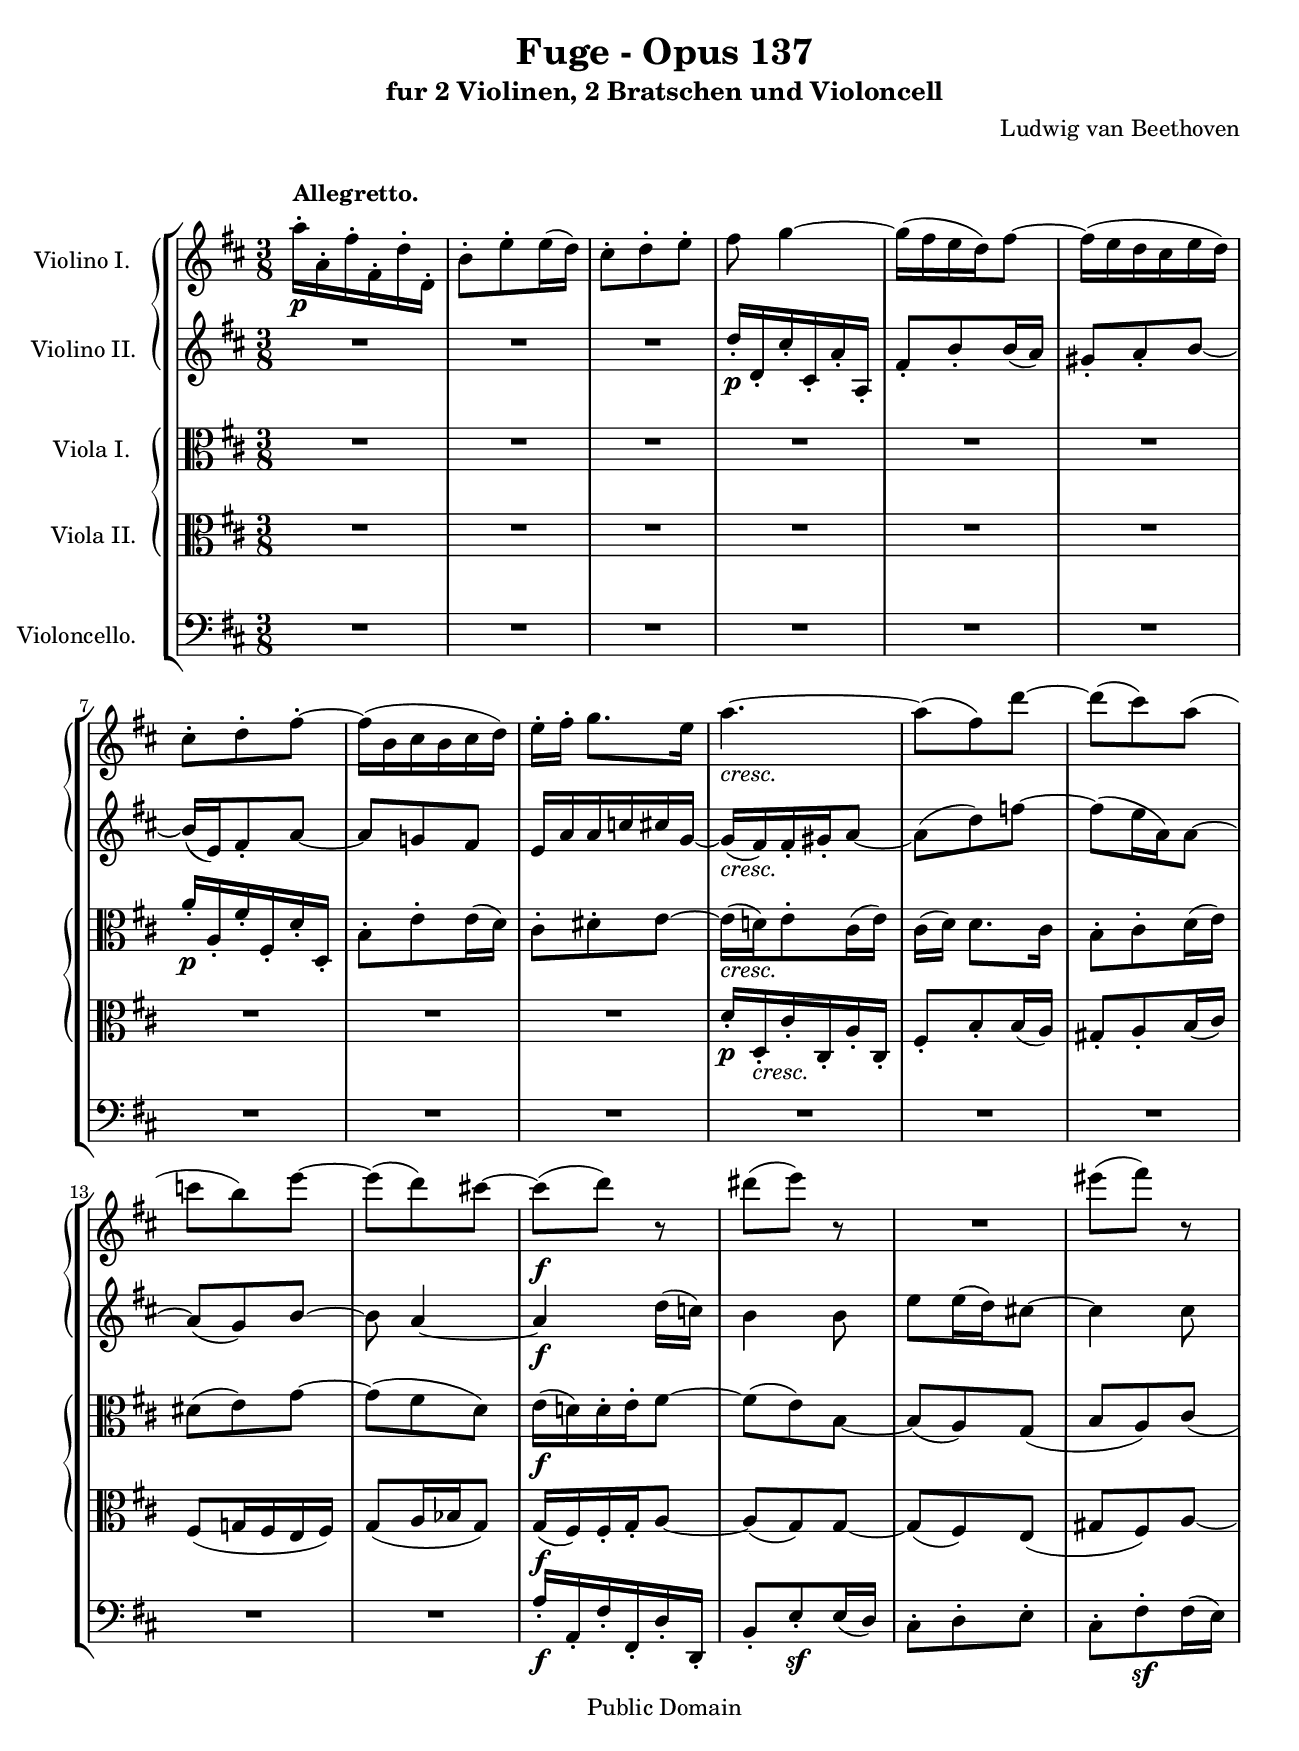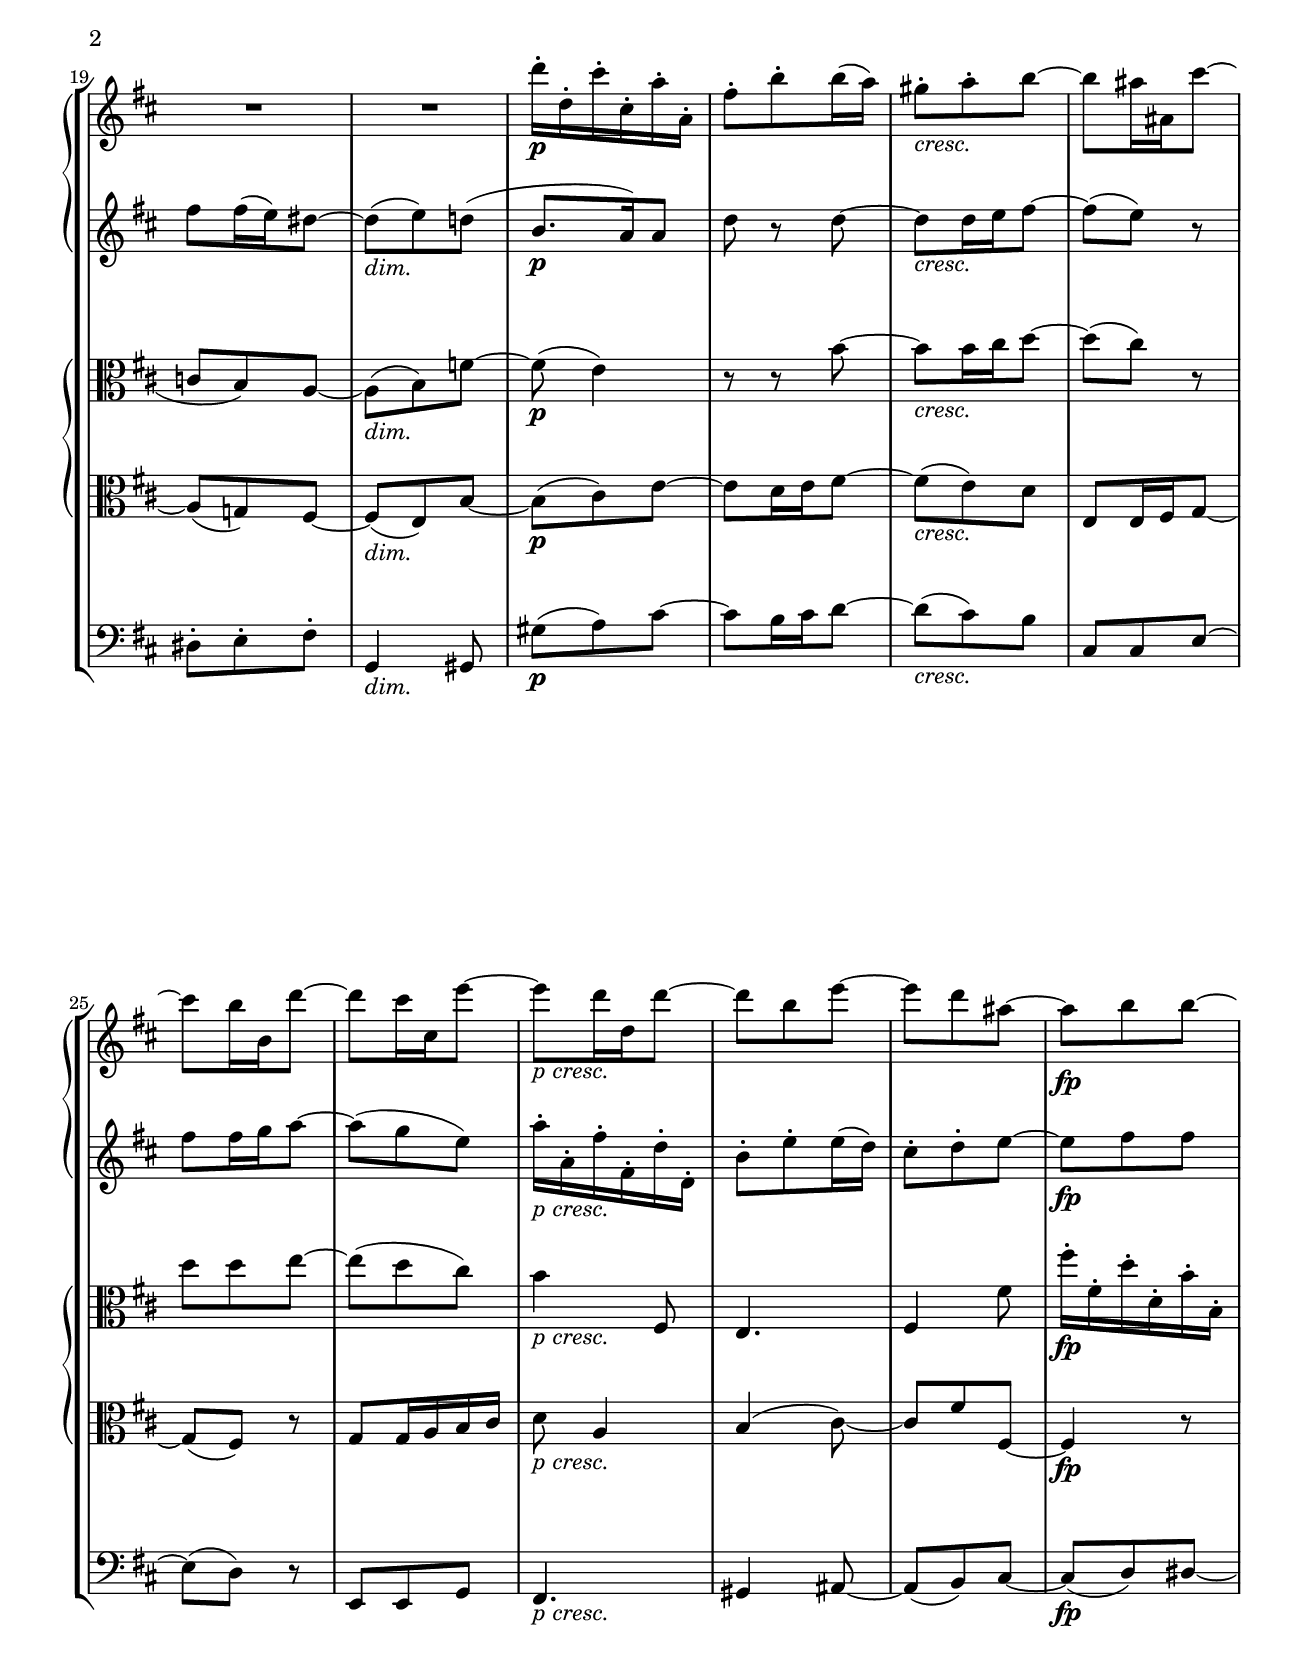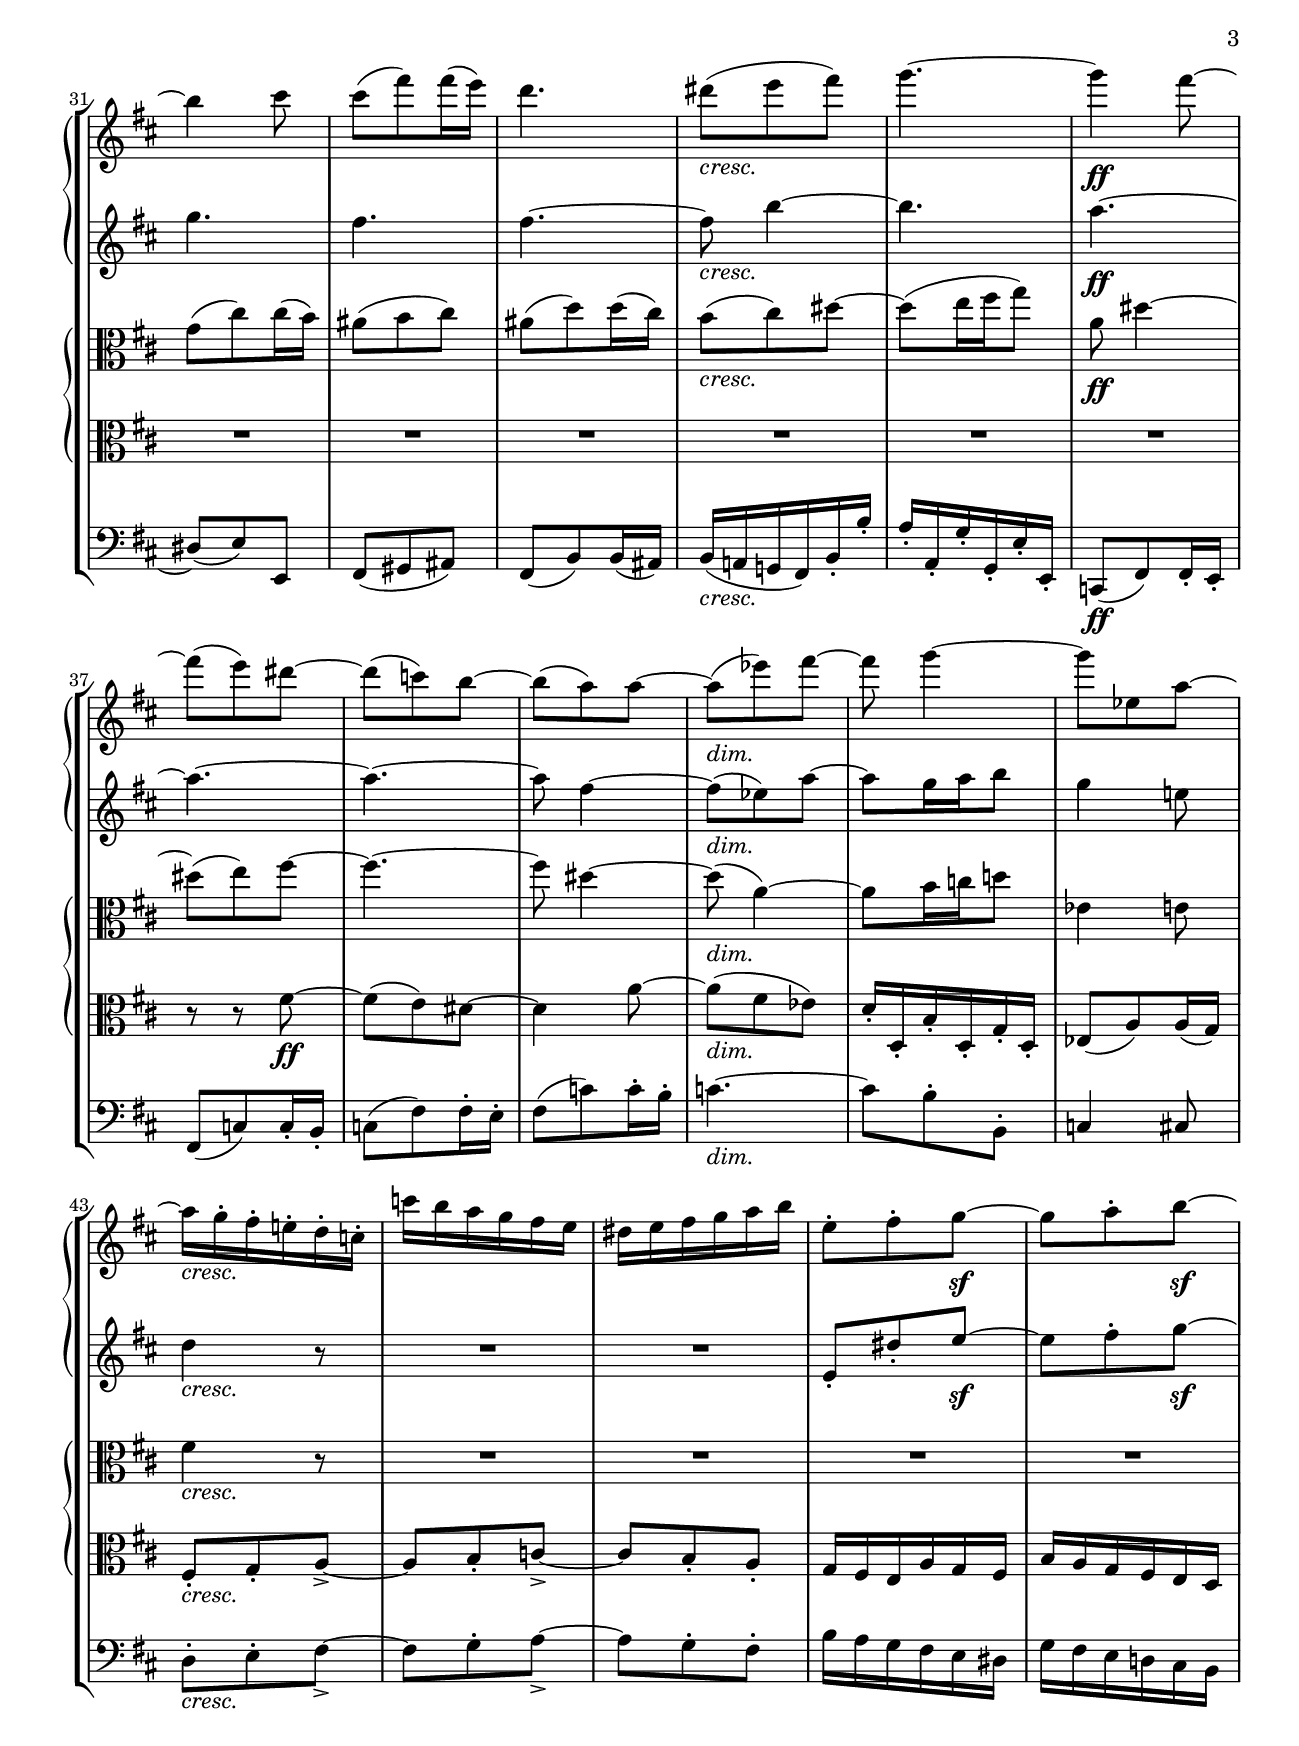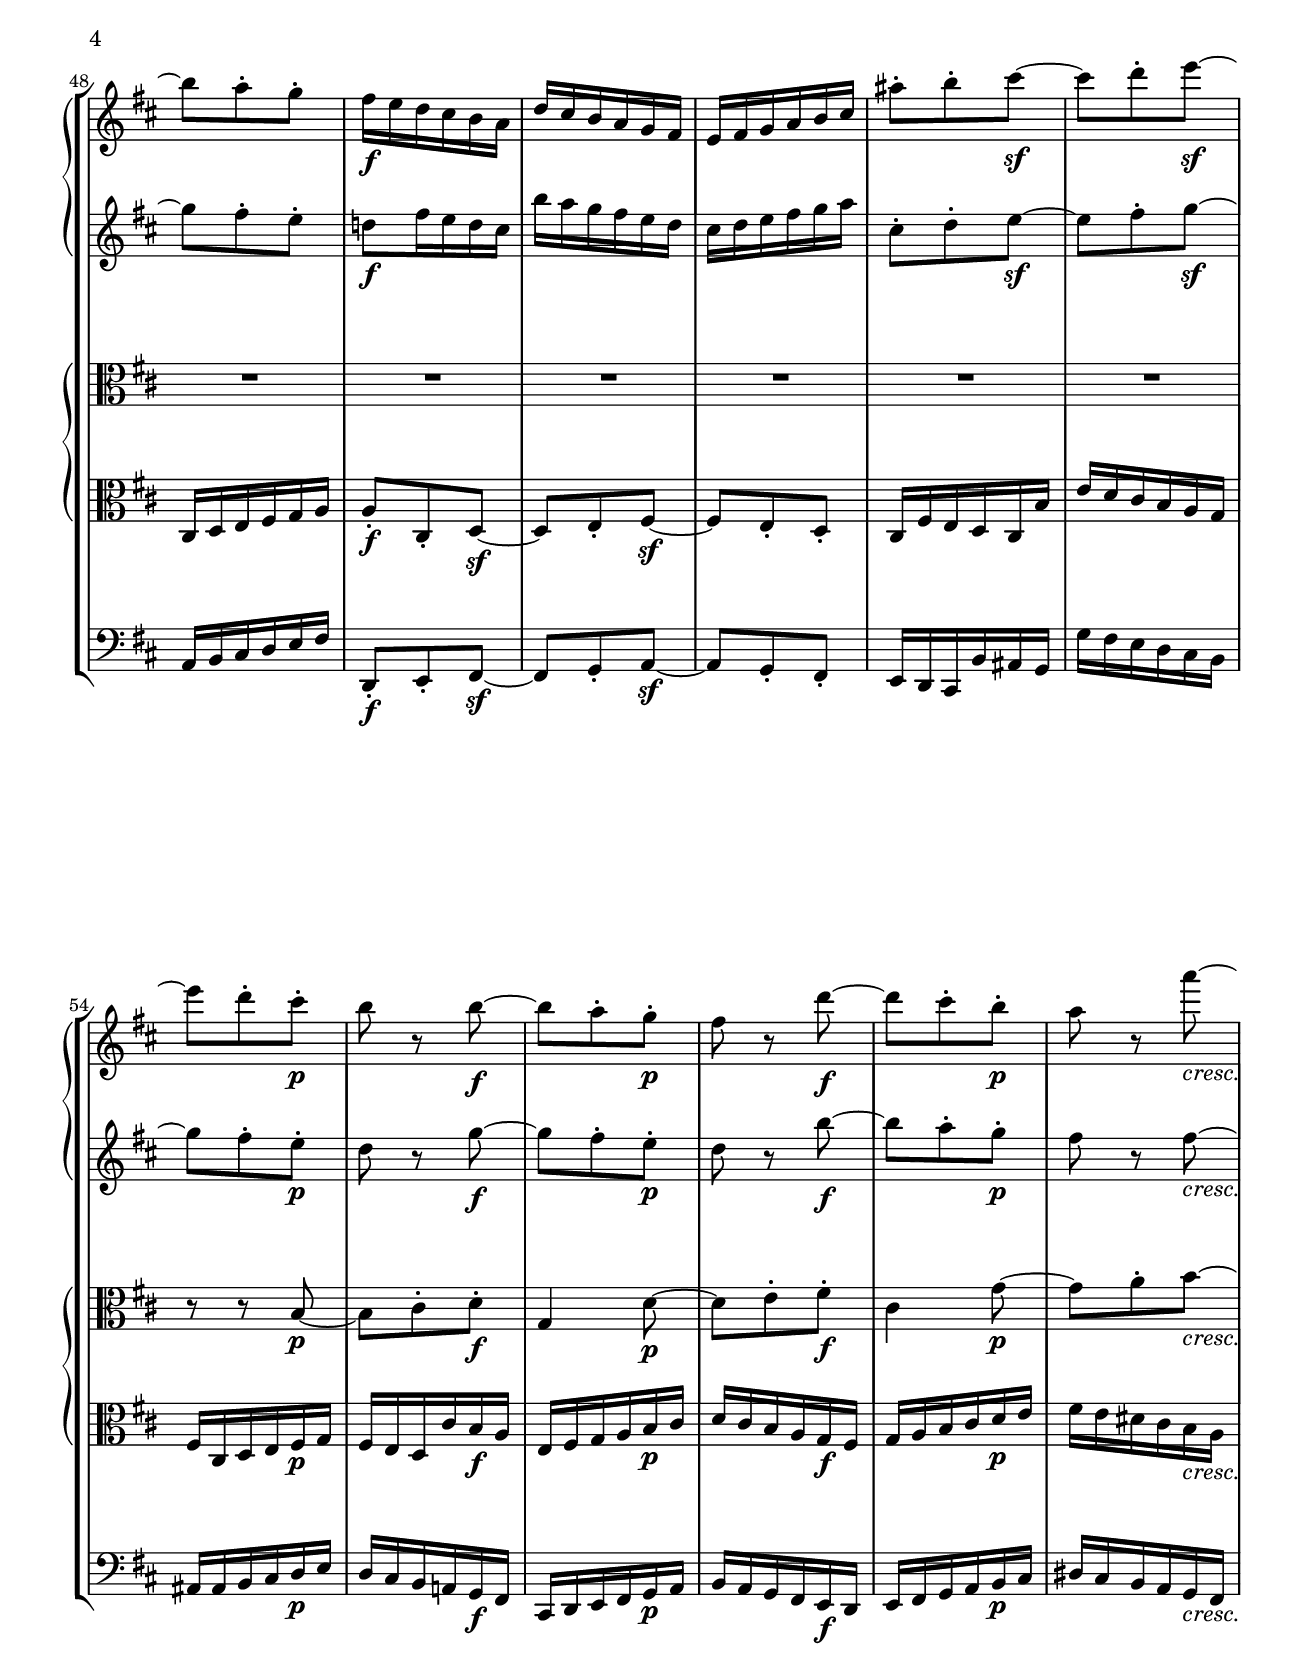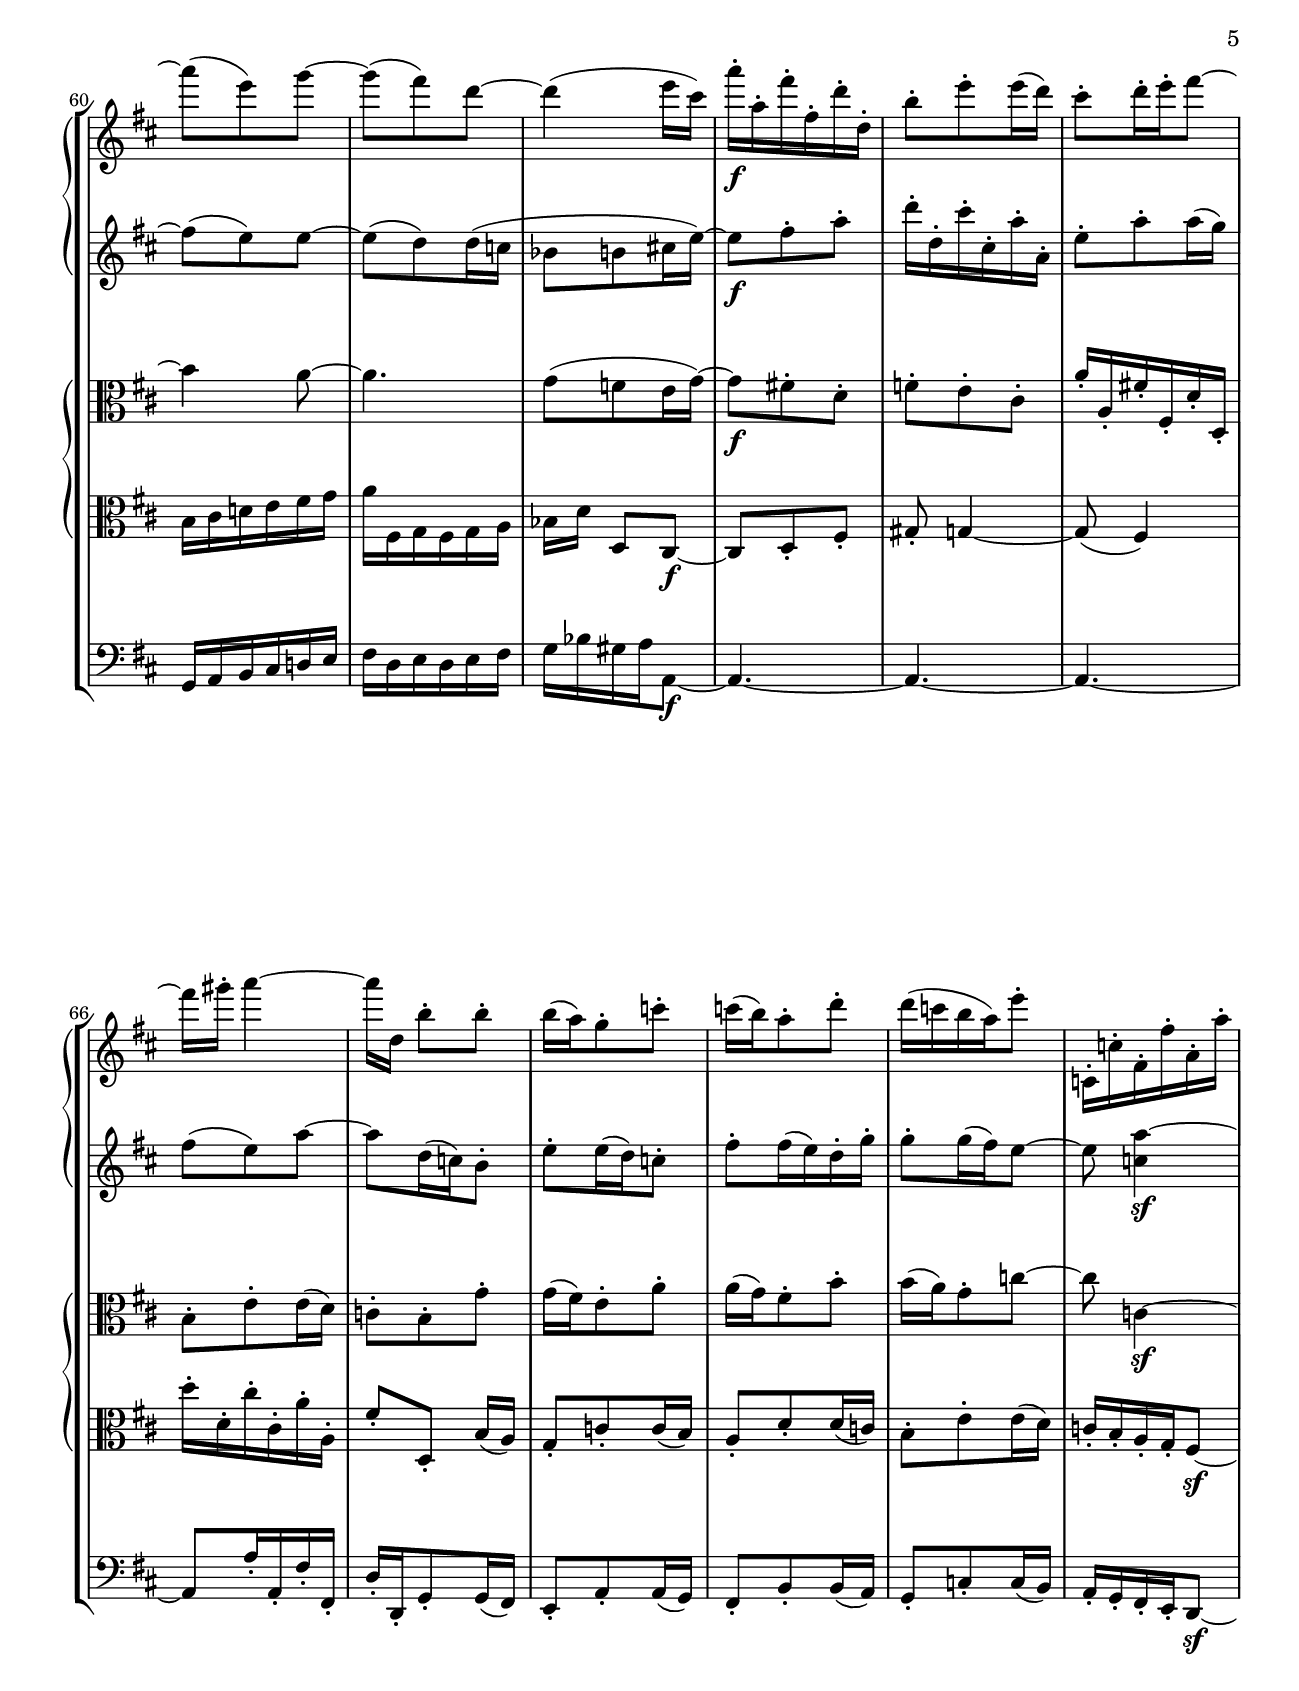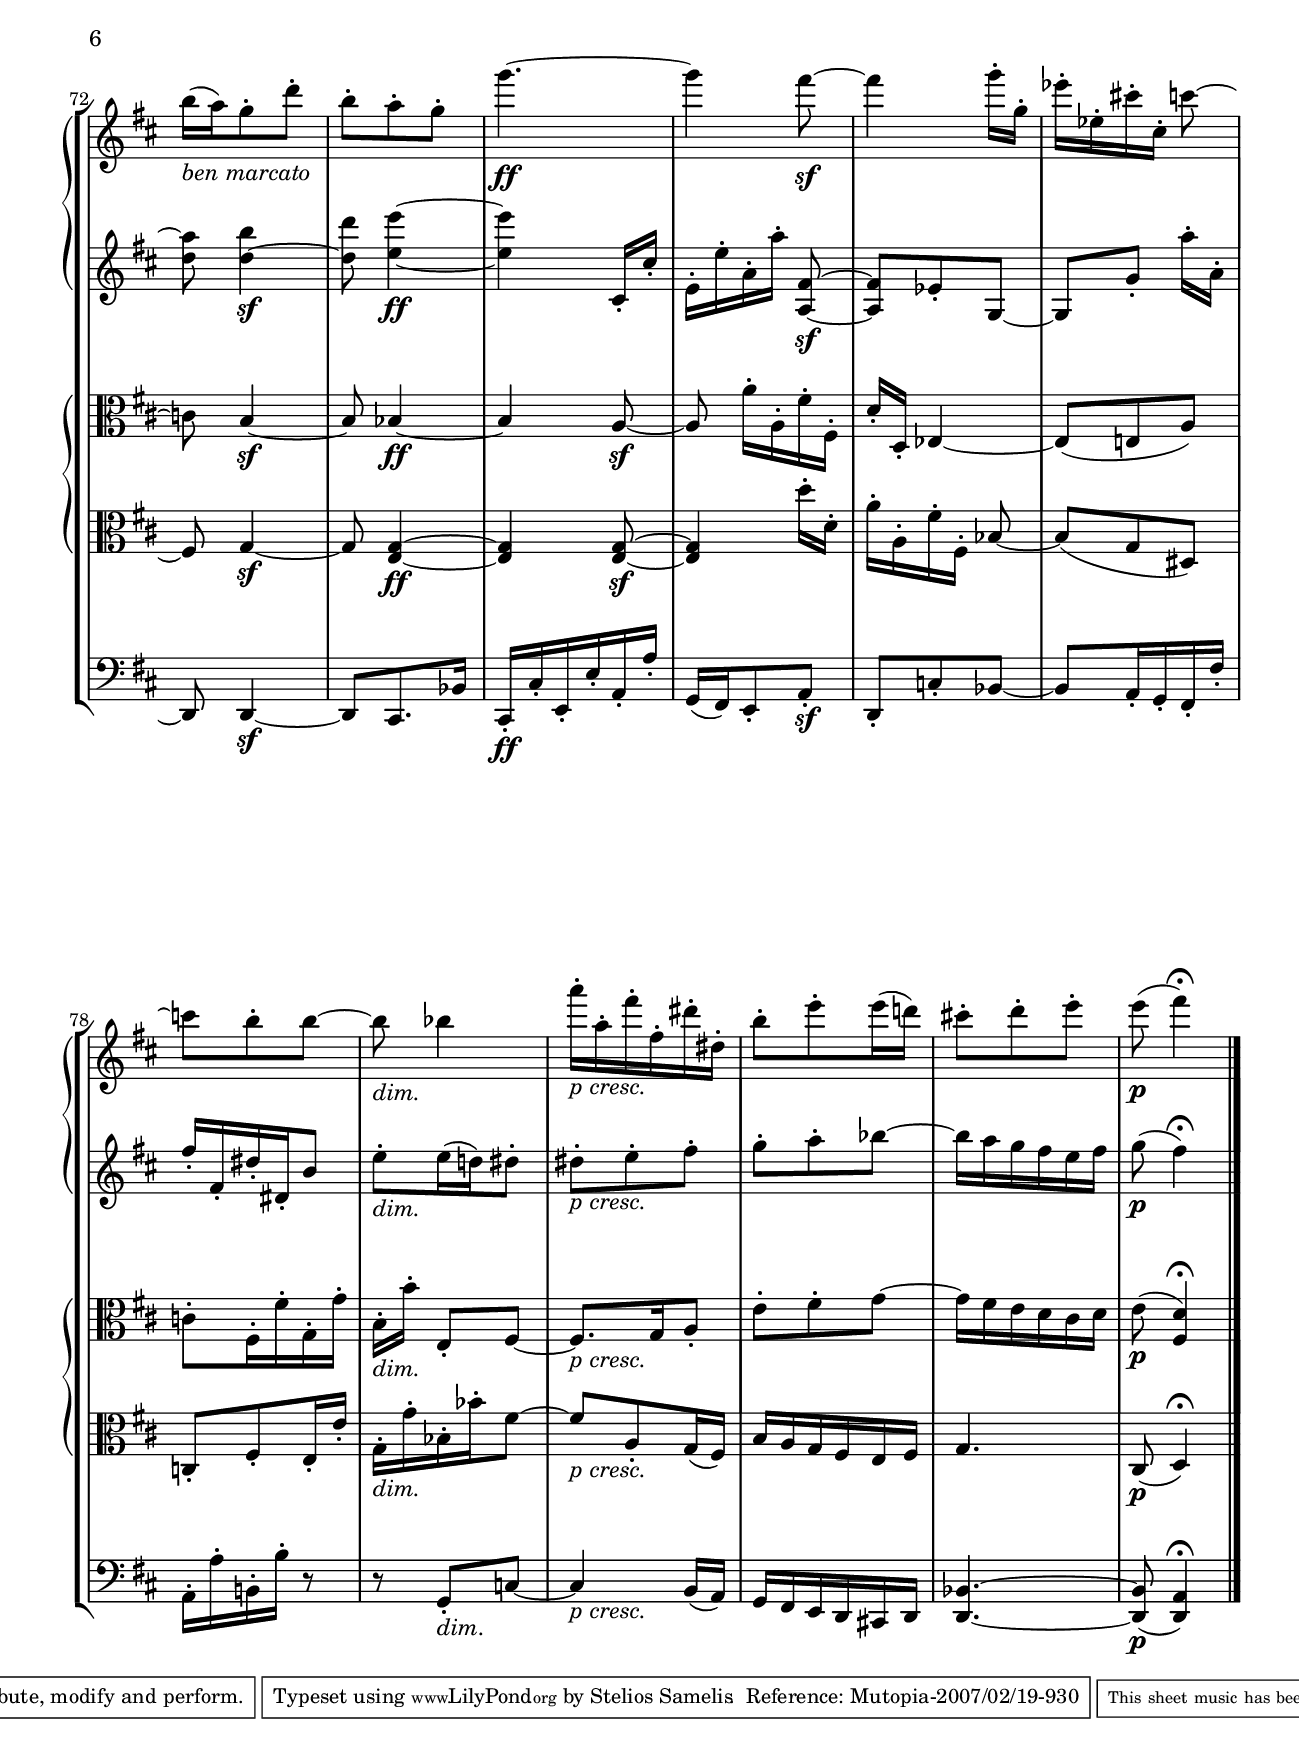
\version "2.10.3"

\version "2.10.3"

 violinoone = {
 \set Staff.instrumentName =  "Violino I.   "
 \set Staff.midiInstrument = "violin"
 \clef treble
 \key d \major
 \time 3/8
 \override Score.MetronomeMark #'transparent = ##t
 \tempo 4 = 76
 \once \override TextScript #'padding = #1.5
 a''16\p\staccato^\markup { \bold "Allegretto." } a'\staccato fis''\staccato fis'\staccato d''\staccato d'\staccato
 b'8\staccato e''\staccato e''16( d'') cis''8\staccato d''\staccato e''\staccato
 fis''8 g''4~ g''16( fis'' e'' d'') fis''8~ fis''16( e'' d'' cis'' e'' d'')
 cis''8\staccato d''\staccato fis''\staccato~ fis''16( b' cis'' b' cis'' d'')
 e''16\staccato[ fis''\staccato] g''8. e''16 a''4._\markup { \italic "cresc." }~ a''8( fis'') d'''~ d'''( cis''') a''(
 c''' b'') e'''~ e'''( d''') cis'''!~ cis'''\f( d''') r8

 dis'''8( e''') r8 R4. eis'''8( fis''') r8 R4. R4.
 d'''16\p\staccato d''\staccato cis'''\staccato cis''\staccato a''\staccato a'\staccato
 fis''8\staccato b''\staccato b''16( a'')
 gis''8\staccato_\markup { \italic "cresc." } a''\staccato b''~ b'' ais''16 ais' cis'''8~
 cis'''8 b''16 b' d'''8~ d'''8 cis'''16 cis'' e'''8~ e'''8_\markup { \italic "p cresc." } d'''16 d'' d'''8~
 d'''8 b'' e'''~ e''' d''' ais''~ ais''8\fp b'' b''~ b''4 cis'''8 cis'''8( fis''') fis'''16( e''')
 d'''4. dis'''8_\markup { \italic "cresc." }( e''' fis''') g'''4.~ g'''4\ff fis'''8~ fis'''8( e''') dis'''~
 dis'''( c''') b''~ b''( a'') a''~ a''8_\markup { \italic "dim." }( ees''') fis'''~

 fis'''8 g'''4~ g'''8 ees'' a''8~ a''16_\markup { \italic "cresc." } g''\staccato fis''\staccato
 e''!\staccato d''\staccato c''\staccato c'''16 b'' a'' g'' fis'' e'' dis'' e'' fis'' g'' a'' b''
 e''8\staccato fis''\staccato g''\sf~ g'' a''\staccato b''\sf~ b'' a''\staccato g''\staccato
 fis''16\f e'' d'' cis'' b' a' d'' cis'' b' a' g' fis' e' fis' g' a' b' cis''
 ais''8\staccato b''\staccato cis'''\sf~ cis''' d'''\staccato e'''\sf~ e''' d'''\staccato cis'''\p\staccato
 b''8 r b''\f~ b'' a''\staccato g''\p\staccato fis''8 r d'''\f~ d''' cis'''\staccato b''\p\staccato
 a''8 r a'''8_\markup { \italic "cresc." }~ a'''( e''') g'''~ g'''( fis''') d'''~

 d'''4( e'''16 cis''') a'''16\f\staccato a''\staccato fis'''\staccato fis''\staccato d'''\staccato d''\staccato
 b''8\staccato e'''\staccato e'''16( d''') cis'''8\staccato d'''16\staccato e'''\staccato fis'''8~
 fis'''16 gis'''\staccato a'''4~ a'''16[ d''] b''8\staccato b''\staccato b''16( a'') g''8\staccato c'''\staccato
 c'''16( b'') a''8\staccato d'''\staccato d'''16( c''' b'' a'') e'''8\staccato
 c'16\staccato c''\staccato fis'\staccato fis''\staccato a'\staccato a''\staccato
 b''16_\markup { \italic "ben marcato" }( a'') g''8\staccato d'''\staccato
 b''8\staccato a''\staccato g''\staccato g'''4.\ff~ g'''4 fis'''8\sf~ fis'''4 g'''16\staccato g''\staccato
 ees'''16\staccato[ ees''\staccato cis'''!\staccato cis''\staccato] c'''8~ c''' b''\staccato b''~
 b''8_\markup { \italic "dim." } bes''4
 a'''16\staccato_\markup { \italic "p cresc." } a''\staccato
 fis'''\staccato fis''\staccato dis'''\staccato dis''\staccato
 b''8\staccato e'''\staccato e'''16( d'''!) cis'''!8\staccato d'''\staccato e'''\staccato
 e'''8\p( fis'''4^\fermata) \bar "|."
}

\version "2.10.3"

 violinotwo = {
 \set Staff.instrumentName ="Violino II.  "
 \set Staff.midiInstrument = "violin"
 \clef treble
 \key d \major
 \time 3/8
 R4. R4. R4. d''16\p\staccato d'\staccato cis''\staccato cis'\staccato a'\staccato a\staccato
 fis'8\staccato b'\staccato b'16( a') gis'8\staccato a'\staccato b'~ b'16( e') fis'8\staccato a'~
 a'8 g'! fis' e'16 a' a' c'' cis'' g'~ g'_\markup { \italic "cresc." }( fis') fis'16\staccato gis'\staccato a'8~
 a'( d'') f''8~ f''8( e''16 a') a'8~ a'( g') b'~ b'8 a'4~ a'4\f d''16( c'')

 b'4 b'8 e''8 e''16( d'') cis''!8~ cis''4 cis''8 fis''8 fis''16( e'') dis''8~
 dis''8_\markup { \italic "dim." }( e'') d''( b'8.\p a'16) a'8 d''8 r d''8~
 d''_\markup { \italic "cresc." } d''16 e'' fis''8~ fis''8( e'') r8
 fis''8 fis''16 g'' a''8~ a''( g'' e'') a''16\staccato_\markup { \italic "p cresc." }
 a'\staccato fis''\staccato fis'\staccato d''\staccato d'\staccato b'8\staccato e''\staccato e''16( d'')
 cis''8\staccato d''\staccato e''~ e''\fp fis'' fis'' g''4. fis''4.
 fis''4.~ fis''8_\markup { \italic "cresc." } b''4~ b''4. a''4.\ff~ a''4.~ a''4.~ a''8 fis''4~
 fis''8_\markup { \italic "dim." }( ees'') a''~

 a''8 g''16 a'' b''8 g''4 e''!8 d''4_\markup { \italic "cresc." } r8 R4. R4.
 e'8\staccato dis''\staccato e''\sf~ e'' fis''\staccato g''\sf~ g'' fis''\staccato e''\staccato
 d''!8\f fis''16 e'' d'' cis'' b'' a'' g'' fis'' e'' d'' cis'' d'' e'' fis'' g'' a''
 cis''8\staccato d''\staccato e''\sf~ e'' fis''\staccato g''\sf~ g'' fis''\staccato e''\p\staccato
 d''8 r g''\f~ g'' fis''\staccato e''\p\staccato d''8 r b''\f~ b'' a''\staccato g''\p\staccato
 fis''8 r fis''_\markup { \italic "cresc." }~ fis''8( e'') e''~ e''8( d'') d''16( c''

 bes'8 b' cis''!16 e'')~ e''8\f fis''\staccato a''\staccato
 d'''16\staccato d''\staccato cis'''\staccato cis''\staccato a''\staccato a'\staccato
 e''8\staccato a''\staccato a''16( g'') fis''8( e'') a''~ a'' d''16( c'') b'8\staccato
 e''8\staccato e''16( d'') c''8\staccato fis''8\staccato fis''16( e'') d''\staccato g''\staccato
 g''8\staccato g''16( fis'') e''8~ e''8 <c'' a''>4\sf~ <d'' a''>8 <d'' b''>4\sf~ <d'' d'''>8
 <e'' e'''>4\ff~ <e'' e'''>4 cis'16\staccato cis''\staccato
 e'16\staccato[ e''\staccato a'\staccato a''\staccato] <a fis'>8\sf~ <a fis'>8 ees'\staccato g~
 g8[ g'\staccato] a''16\staccato a'\staccato
 fis''\staccato[ fis'\staccato dis''\staccato dis'\staccato b'8]
 e''8\staccato_\markup { \italic "dim." } e''16( d''!) dis''8\staccato
 dis''8\staccato_\markup { \italic "p cresc." } e''\staccato fis''\staccato g''\staccato a''\staccato bes''~
 bes''16 a'' g'' fis'' e'' fis'' g''8\p( fis''4^\fermata) \bar "|."
 }

\version "2.10.3"

 violaone = {
 \set Staff.instrumentName ="Viola I.   "
 \set Staff.midiInstrument = "viola"
 \clef alto
 \key d \major
 \time 3/8
 R4. R4. R4. R4. R4. R4. a'16\p\staccato a\staccato fis'\staccato fis\staccato d'\staccato d\staccato
 b8\staccato e'\staccato e'16( d') cis'8\staccato dis'\staccato e'~
 e'16_\markup { \italic "cresc." }( d'!) e'8\staccato cis'16( e')
 cis'([ d']) d'8. cis'16 b8\staccato cis'\staccato d'16( e') dis'8( e') g'~ g'( fis' d')
 e'16\f( d'!) d'\staccato e'\staccato fis'8~

 fis'8( e') b8~ b8( a) g( b a) cis'( c' b) a~ a_\markup { \italic "dim." }( b) f'~ f'\p( e'4)
 r8 r b'8~ b'8_\markup { \italic "cresc." } b'16 cis'' d''8~ d''8( cis'') r8
 d''8 d'' e''~ e''( d'' cis'') b'4_\markup { \italic "p cresc." } fis8 e4. fis4 fis'8
 fis''16\fp\staccato fis'\staccato d''\staccato d'\staccato b'\staccato b\staccato g'8( cis'') cis''16( b')
 ais'8( b' cis'') ais'8( d'') d''16( cis'') b'8_\markup { \italic "cresc." }( cis'') dis''~ dis''8( e''16 fis'' g''8)
 a'8\ff dis''4~ dis''8( e'') fis''~ fis''4.~ fis''8 dis''4~ dis''8_\markup { \italic "dim." }( a'4)~

 a'8 b'16 c'' d''!8 ees'4 e'8 fis'4_\markup { \italic "cresc." } r8 R4. R4. R4. R4.
 R4. R4. R4. R4. R4. R4. r8 r b8\p~ b cis'\staccato d'\f\staccato g4 d'8\p~ d' e'\staccato fis'\f\staccato
 cis'4 g'8\p~ g' a'\staccato b'_\markup { \italic "cresc." }~ b'4 a'8~ a'4.

 g'8( f' e'16 g')~ g'8\f fis'!\staccato d'\staccato f'8\staccato e'\staccato cis'\staccato
 a'16\staccato a\staccato fis'!\staccato fis\staccato d'\staccato d\staccato
 b8\staccato e'\staccato e'16( d') c'8\staccato b\staccato g'\staccato g'16( fis') e'8\staccato a'\staccato
 a'16( g') fis'8\staccato b'\staccato b'16( a') g'8\staccato c''8~ c''8 c'4\sf~ c'8 b4\sf~ b8 bes4\ff~
 bes4 a8\sf~ a8 a'16\staccato[ a\staccato fis'\staccato fis\staccato] d'\staccato d\staccato ees4~
 ees8( e a) c'8\staccato[ fis16\staccato fis'\staccato g\staccato g'\staccato]
 b16\staccato_\markup { \italic "dim." }[ b'\staccato] e8\staccato fis~
 fis8._\markup { \italic "p cresc." } g16 a8\staccato e'8\staccato fis'\staccato g'~ g'16 fis' e' d' cis' d'
 e'8\p( <fis d'>4^\fermata) \bar "|."
 }

\version "2.10.3"

 violatwo = {
 \set Staff.instrumentName ="Viola II.  "
 \set Staff.midiInstrument = "viola"
 \clef alto
 \key d \major
 \time 3/8
 R4. R4. R4. R4. R4. R4. R4. R4. R4.
 d'16\p\staccato d\staccato_\markup { \italic "cresc." } cis'\staccato cis\staccato a\staccato cis\staccato
 fis8\staccato b\staccato b16( a) gis8\staccato a\staccato b16( cis') fis8( g!16 fis e fis) g8( a16 bes g8)
 g16\f( fis) fis\staccato g\staccato a8~

 a8( g) g~ g8( fis) e( gis fis) a~ a8( g!) fis~ fis_\markup { \italic "dim." }( e) b~
 b8\p( cis') e'~ e'8 d'16 e' fis'8~ fis'8_\markup { \italic "cresc." }( e') d'
 e8 e16 fis g8~ g8( fis) r8 g8 g16 a b cis' d'8_\markup { \italic "p cresc." } a4 b4( cis'8)~ cis' fis' fis~
 fis4\fp r8 R4. R4. R4. R4. R4. R4. r8 r fis'8\ff~ fis'( e') dis'~ dis'4
 a'8~ a'_\markup { \italic "dim." }( fis' ees')

 d'16\staccato d\staccato b\staccato d\staccato g\staccato d\staccato ees8( a) a16( g)
 fis8\staccato_\markup { \italic "cresc." } g\staccato a_\accent~ a b\staccato c'_\accent~ c' b\staccato a\staccato
 g16 fis e a g fis b a g fis e d cis d e fis g a a8\f\staccato cis\staccato d\sf~ d e\staccato fis\sf~
 fis8 e\staccato d\staccato cis16 fis e d cis b e' d' cis' b a g fis cis d e fis\p g
 fis16 e d cis' b\f a e fis g a b\p cis' d' cis' b a g\f fis g a b cis' d'\p e'
 fis'16 e' dis' cis' b_\markup { \italic "cresc." } a b cis' d'! e' fis' g' a' fis g fis g a

 bes16[ d'] d8 cis\f~ cis d\staccato fis\staccato gis\staccato g4~ g8( fis4)
 d''16\staccato d'\staccato cis''\staccato cis'\staccato a'\staccato a\staccato
 fis'8\staccato[ d\staccato] b16( a) g8\staccato c'\staccato c'16( b) a8\staccato d'\staccato d'16( c')
 b8\staccato e'\staccato e'16( d') c'16\staccato b\staccato a\staccato g\staccato fis8\sf~ fis8 g4\sf~ g8
 <e g>4\ff~ <e g>4 <e g>8\sf~ <e g>4 d''16\staccato[ d'\staccato]
 a'16\staccato[ a\staccato fis'\staccato fis\staccato] bes8~ bes8( g dis)
 c8\staccato fis\staccato e16\staccato e'\staccato
 g16\staccato_\markup { \italic "dim." } g'\staccato bes\staccato bes'\staccato fis'8~
 fis'8_\markup { \italic "p cresc." } a8\staccato g16( fis) b16 a g fis e fis g4.
 cis8\p( d4^\fermata) \bar "|."
 }

\version "2.10.3"

 violoncello = {
 \set Staff.instrumentName = "Violoncello.  "
 \set Staff.midiInstrument = "cello"
 \clef bass
 \key d \major
 \time 3/8
 R4. R4. R4. R4. R4. R4. R4. R4. R4. R4. R4. R4. R4. R4.
 a16\f\staccato a,\staccato fis\staccato fis,\staccato d\staccato d,\staccato

 b,8\staccato e\sf\staccato e16( d) cis8\staccato d\staccato e\staccato cis\staccato fis\sf\staccato fis16( e)
 dis8\staccato e\staccato fis\staccato g,4_\markup { \italic "dim." } gis,8 gis8\p( a) cis'~
 cis'8 b16 cis' d'8~ d'8_\markup { \italic "cresc."}( cis') b cis8 cis e~
 e8( d) r8 e,8 e, g, fis,4._\markup { \italic "p cresc." } gis,4 ais,8~ ais,( b,) cis~ cis8\fp( d) dis~ dis( e) e,
 fis,8( gis, ais,) fis,8( b,) b,16( ais,) b,16_\markup { \italic "cresc." }( a,! g,! fis,) b,\staccato b\staccato
 a16\staccato a,\staccato g\staccato g,\staccato e\staccato e,\staccato c,8\ff( fis,) fis,16\staccato e,\staccato
 fis,8( c) c16\staccato b,\staccato c8( fis) fis16\staccato e\staccato fis8( c') c'16\staccato b\staccato
 c'4._\markup { \italic "dim." }~

 c'8 b\staccato b,\staccato c4 cis8 d8\staccato_\markup { \italic "cresc." } e\staccato fis_\accent~
 fis8 g\staccato a_\accent~ a g\staccato fis\staccato b16 a g fis e dis g fis e d! cis b, a, b, cis d e fis
 d,8\f\staccato e,\staccato fis,\sf~ fis, g,\staccato a,\sf~ a, g,\staccato fis,\staccato
 e,16 d, cis, b, ais, g, g fis e d cis b, ais, ais, b, cis d\p e d cis b, a,! g,\f fis,
 cis,16 d, e, fis, g,\p a, b, a, g, fis, e,\f d, e, fis, g, a, b,\p cis
 dis16 cis b, a, g,_\markup { \italic "cresc." } fis, g, a, b, cis d! e fis d e d e fis

 g16 bes gis a a,8\f~ a,4.~ a,4.~ a,4.~ a,8 a16\staccato a,\staccato fis\staccato fis,\staccato
 d16\staccato d,\staccato g,8\staccato g,16( fis,) e,8\staccato a,\staccato a,16( g,)
 fis,8\staccato b,\staccato b,16( a,) g,8\staccato c\staccato c16( b,)
 a,16\staccato g,\staccato fis,\staccato e,\staccato d,8\sf~ d,8 d,4\sf~ d,8 cis,8. bes,16
 cis,16\ff\staccato cis\staccato e,\staccato e\staccato a,\staccato a\staccato
 g,16( fis,) e,8\staccato a,\sf\staccato d,8\staccato c\staccato bes,~
 bes,8 a,16\staccato g,\staccato fis,\staccato fis\staccato
 a,16\staccato a\staccato b,!\staccato b\staccato r8 r8 g,8\staccato_\markup { \italic "dim." } c8~
 c4_\markup { \italic "p cresc." } b,16( a,) g,16 fis, e, d, cis,! d,
 <d, bes,>4.~ <d, bes,>8\p( <d, a,>4^\fermata) \bar "|."
}


\header {
  title = "Fuge - Opus 137"
  subtitle = "fur 2 Violinen, 2 Bratschen und Violoncell"
  composer = "Ludwig van Beethoven"
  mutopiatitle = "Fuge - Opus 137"
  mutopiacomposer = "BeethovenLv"
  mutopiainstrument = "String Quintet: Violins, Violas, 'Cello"
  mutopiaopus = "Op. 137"
  date = "1817"
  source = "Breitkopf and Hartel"
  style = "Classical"
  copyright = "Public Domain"
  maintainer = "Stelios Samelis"
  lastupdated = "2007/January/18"
  version = "2.10.3"
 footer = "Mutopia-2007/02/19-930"
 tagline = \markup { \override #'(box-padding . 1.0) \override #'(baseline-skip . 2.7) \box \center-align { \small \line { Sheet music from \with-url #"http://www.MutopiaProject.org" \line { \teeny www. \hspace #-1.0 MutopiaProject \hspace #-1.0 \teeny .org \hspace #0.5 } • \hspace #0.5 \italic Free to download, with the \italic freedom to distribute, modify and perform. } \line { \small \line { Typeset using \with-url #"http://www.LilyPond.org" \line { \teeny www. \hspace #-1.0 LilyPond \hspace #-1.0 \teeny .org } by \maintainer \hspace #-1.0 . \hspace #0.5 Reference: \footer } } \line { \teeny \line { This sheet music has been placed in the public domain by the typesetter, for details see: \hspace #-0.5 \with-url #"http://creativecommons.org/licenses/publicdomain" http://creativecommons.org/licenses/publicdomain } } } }
}


\score {

 \new StaffGroup {
 <<

 \new PianoStaff <<
 \context Staff = "one" {
 \violinoone
 }

 \context Staff = "two" {
 \violinotwo
 }
 >>

 \new PianoStaff <<
 \context Staff = "three" {
 \violaone
 }

 \context Staff = "four" {
 \violatwo
 }
 >>

 \context Staff = "five" {
 \violoncello
 }

 >>
 }

 \layout {
 \context { \Staff
    \override VerticalAxisGroup #'minimum-Y-extent = #'(-6.5 . 6.5)
    }
 }

 \midi { }

}

 \paper {
 left-margin = 1.5\cm
 paper-width = 22\cm
 }
